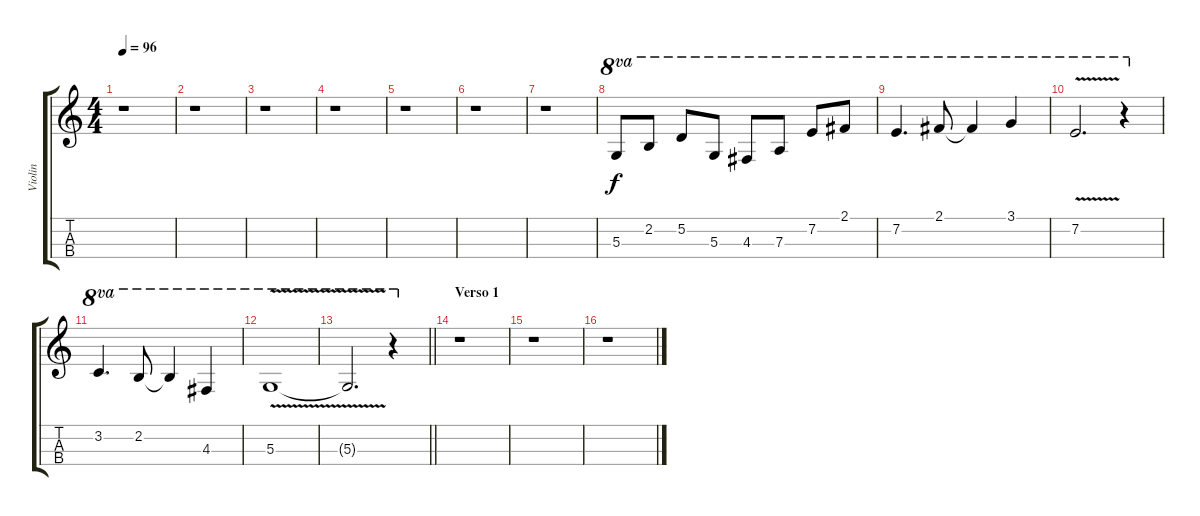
\track ("Violin" "Violin") {instrument violin}
\staff {score tabs}
\tuning (E5 A4 D4 G3) {hide}
\ts (4 4)
\tempo 96
\clef g2
\ks c
r.1{dy f} |
r.1 |
r.1 |
r.1 |
r.1 |
r.1 |
r.1 |
5.3.8{ot 8va} 2.2.8{ot 8va} 5.2.8{ot 8va} 5.3.8{ot 8va} 4.3.8{ot 8va} 7.3.8{ot 8va} 7.2.8{ot 8va} 2.1.8{ot 8va} |
7.2.4{d ot 8va} 2.1.8{ot 8va} 2.1{t}.4{ot 8va} 3.1.4{ot 8va} |
7.2{v}.2{d ot 8va} r.4{ot 8va} |
3.2.4{d ot 8va} 2.2.8{ot 8va} 2.2{t}.4{ot 8va} 4.3.4{ot 8va} |
5.3{v}.1{ot 8va} |
\barLineRight lightlight
5.3{t}.2{d ot 8va} r.4{ot 8va} |
\section ("" "Verso 1")
r.1 |
r.1 |
r.1
